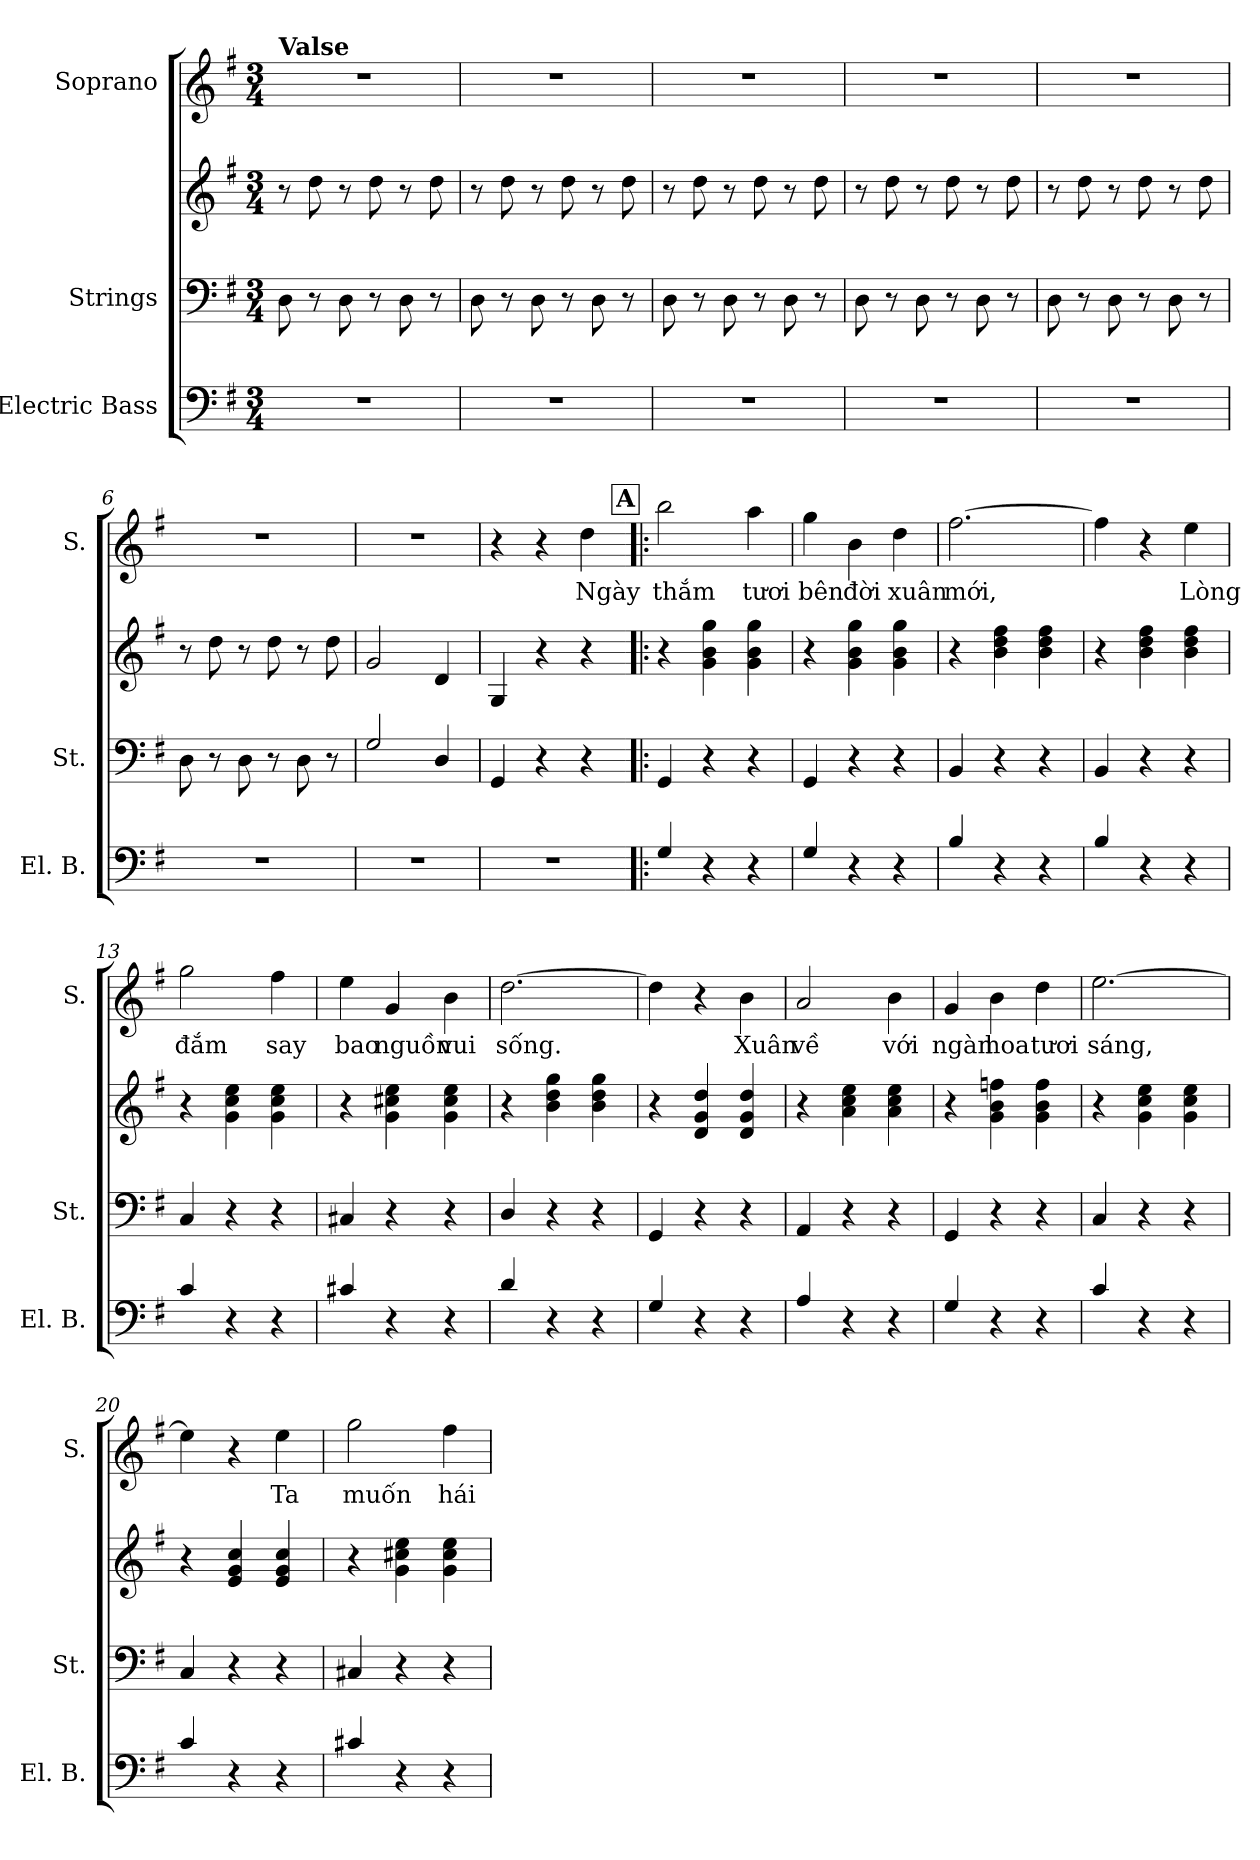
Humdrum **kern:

**kern	**kern	**kern	**kern	**text
*part3	*part2	*part2	*part1	*part1
*staff4	*staff3	*staff2	*staff1	*staff1
*I"Electric Bass	*I"Strings	*	*I"Soprano	*
*I'El. B.	*I'St.	*	*I'S.	*
*clefF4	*clefF4	*clefG2	*clefG2	*
*ITrd7c12	*	*	*	*
*k[f#]	*k[f#]	*k[f#]	*k[f#]	*
*G:	*G:	*G:	*G:	*
*M3/4	*M3/4	*M3/4	*M3/4	*
*MM136	*MM136	*MM136	*MM136	*
=1	=1	=1	=1	=1
!	!	!	!LO:TX:a:B:t=Valse	!
2.r	8D\	8r	2.r	.
.	8r	8dd\	.	.
.	8D\	8r	.	.
.	8r	8dd\	.	.
.	8D\	8r	.	.
.	8r	8dd\	.	.
=2	=2	=2	=2	=2
2.r	8D\	8r	2.r	.
.	8r	8dd\	.	.
.	8D\	8r	.	.
.	8r	8dd\	.	.
.	8D\	8r	.	.
.	8r	8dd\	.	.
=3	=3	=3	=3	=3
2.r	8D\	8r	2.r	.
.	8r	8dd\	.	.
.	8D\	8r	.	.
.	8r	8dd\	.	.
.	8D\	8r	.	.
.	8r	8dd\	.	.
=4	=4	=4	=4	=4
2.r	8D\	8r	2.r	.
.	8r	8dd\	.	.
.	8D\	8r	.	.
.	8r	8dd\	.	.
.	8D\	8r	.	.
.	8r	8dd\	.	.
=5	=5	=5	=5	=5
2.r	8D\	8r	2.r	.
.	8r	8dd\	.	.
.	8D\	8r	.	.
.	8r	8dd\	.	.
.	8D\	8r	.	.
.	8r	8dd\	.	.
=6	=6	=6	=6	=6
2.r	8D\	8r	2.r	.
.	8r	8dd\	.	.
.	8D\	8r	.	.
.	8r	8dd\	.	.
.	8D\	8r	.	.
.	8r	8dd\	.	.
=7	=7	=7	=7	=7
2.r	2G/	2g/	2.r	.
.	4D/	4d/	.	.
=8	=8	=8	=8	=8
2.r	4GG/	4G/	4r	.
.	4r	4r	4r	.
!	!	!	!	!LO:LY:b
.	4r	4r	4dd\	Ngày
!!LO:LB:g=z
!!LO:REH:place=s1:a:B:fs=14:t=A
=9!|:	=9!|:	=9!|:	=9!|:	=9!|:
!	!	!	!	!LO:LY:b
4GG/	4GG/	4r	2bb\	thắm
4r	4r	4g\ 4b\ 4gg\	.	.
!	!	!	!	!LO:LY:b
4r	4r	4g\ 4b\ 4gg\	4aa\	tươi
=10	=10	=10	=10	=10
!	!	!	!	!LO:LY:b
4GG/	4GG/	4r	4gg\	bên
!	!	!	!	!LO:LY:b
4r	4r	4g\ 4b\ 4gg\	4b\	đời
!	!	!	!	!LO:LY:b
4r	4r	4g\ 4b\ 4gg\	4dd\	xuân
=11	=11	=11	=11	=11
!	!	!	!	!LO:LY:b
4BB/	4BB/	4r	[2.ff#\	mới,
4r	4r	4b\ 4dd\ 4ff#\	.	.
4r	4r	4b\ 4dd\ 4ff#\	.	.
=12	=12	=12	=12	=12
4BB/	4BB/	4r	4ff#\]	.
4r	4r	4b\ 4dd\ 4ff#\	4r	.
!	!	!	!	!LO:LY:b
4r	4r	4b\ 4dd\ 4ff#\	4ee\	Lòng
=13	=13	=13	=13	=13
!	!	!	!	!LO:LY:b
4C/	4C/	4r	2gg\	đắm
4r	4r	4g\ 4cc\ 4ee\	.	.
!	!	!	!	!LO:LY:b
4r	4r	4g\ 4cc\ 4ee\	4ff#\	say
=14	=14	=14	=14	=14
!	!	!	!	!LO:LY:b
4C#X/	4C#X/	4r	4ee\	bao
!	!	!	!	!LO:LY:b
4r	4r	4g\ 4cc#X\ 4ee\	4g/	nguồn
!	!	!	!	!LO:LY:b
4r	4r	4g\ 4cc#\ 4ee\	4b\	vui
=15	=15	=15	=15	=15
!	!	!	!	!LO:LY:b
4D/	4D/	4r	[2.dd\	sống.
4r	4r	4b\ 4dd\ 4gg\	.	.
4r	4r	4b\ 4dd\ 4gg\	.	.
=16	=16	=16	=16	=16
4GG/	4GG/	4r	4dd\]	.
4r	4r	4d/ 4g/ 4dd/	4r	.
!	!	!	!	!LO:LY:b
4r	4r	4d/ 4g/ 4dd/	4b\	Xuân
=17	=17	=17	=17	=17
!	!	!	!	!LO:LY:b
4AA/	4AA/	4r	2a/	về
4r	4r	4a\ 4cc\ 4ee\	.	.
!	!	!	!	!LO:LY:b
4r	4r	4a\ 4cc\ 4ee\	4b\	với
!!LO:PB:g=z
=18	=18	=18	=18	=18
!	!	!	!	!LO:LY:b
4GG/	4GG/	4r	4g/	ngàn
!	!	!	!	!LO:LY:b
4r	4r	4g\ 4b\ 4ffn\	4b\	hoa
!	!	!	!	!LO:LY:b
4r	4r	4g\ 4b\ 4ff\	4dd\	tươi
=19	=19	=19	=19	=19
!	!	!	!	!LO:LY:b
4C/	4C/	4r	[2.ee\	sáng,
4r	4r	4g\ 4cc\ 4ee\	.	.
4r	4r	4g\ 4cc\ 4ee\	.	.
=20	=20	=20	=20	=20
4C/	4C/	4r	4ee\]	.
4r	4r	4e/ 4g/ 4cc/	4r	.
!	!	!	!	!LO:LY:b
4r	4r	4e/ 4g/ 4cc/	4ee\	Ta
=21	=21	=21	=21	=21
!	!	!	!	!LO:LY:b
4C#X/	4C#X/	4r	2gg\	muốn
4r	4r	4g\ 4cc#X\ 4ee\	.	.
!	!	!	!	!LO:LY:b
4r	4r	4g\ 4cc#\ 4ee\	4ff#\	hái
=	=	=	=	=
*-	*-	*-	*-	*-
